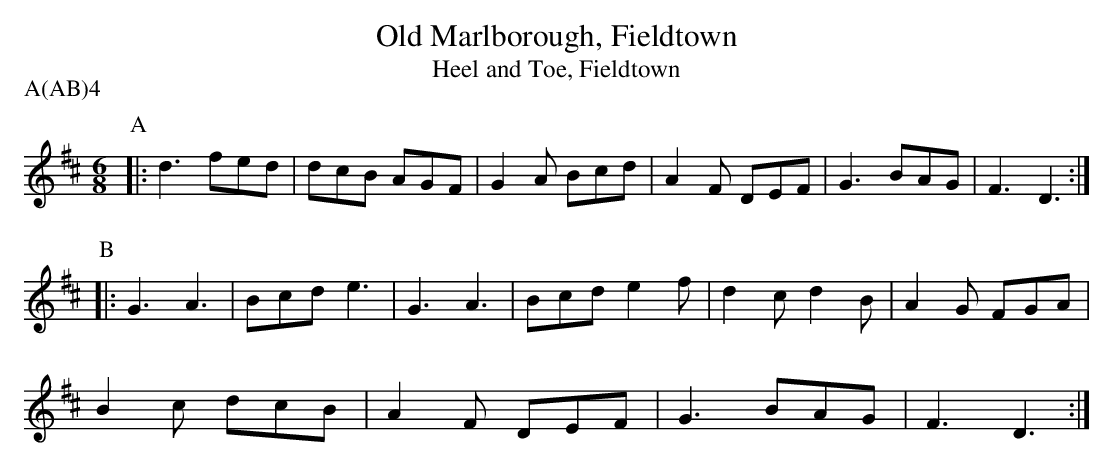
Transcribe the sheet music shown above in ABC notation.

X:1
T:Old Marlborough, Fieldtown
T:Heel and Toe, Fieldtown
M:6/8
L:1/8
P:A(AB)4
K:D
P:A
|:d3  fed|dcB AGF|G2A Bcd|A2F DEF|G3  BAG|F3 D3:|
P:B
|:G3  A3 |Bcd e3 |G3  A3 |Bcd e2f|\
  d2c d2B|A2G FGA|
B2c dcB|A2F DEF|G3  BAG|F3 D3:|
